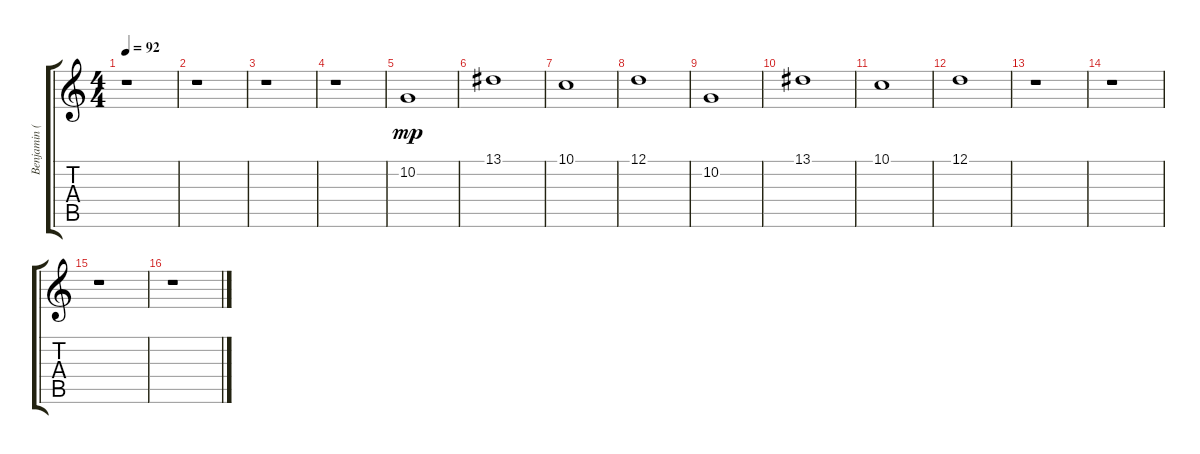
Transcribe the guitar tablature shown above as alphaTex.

\track ("Benjamin (KeybChoir)" "Benjamin (") {instrument pad4choir}
\staff {score tabs}
\tuning (D4 A3 F3 C3 G2 D2) {hide}
\ts (4 4)
\tempo 92
\clef g2
\ks c
r.1{dy f} |
r.1 |
r.1 |
r.1 |
10.2.1{dy mp} |
13.1.1 |
10.1.1 |
12.1.1 |
10.2.1 |
13.1.1 |
10.1.1 |
12.1.1 |
r.1 |
r.1 |
r.1 |
r.1
